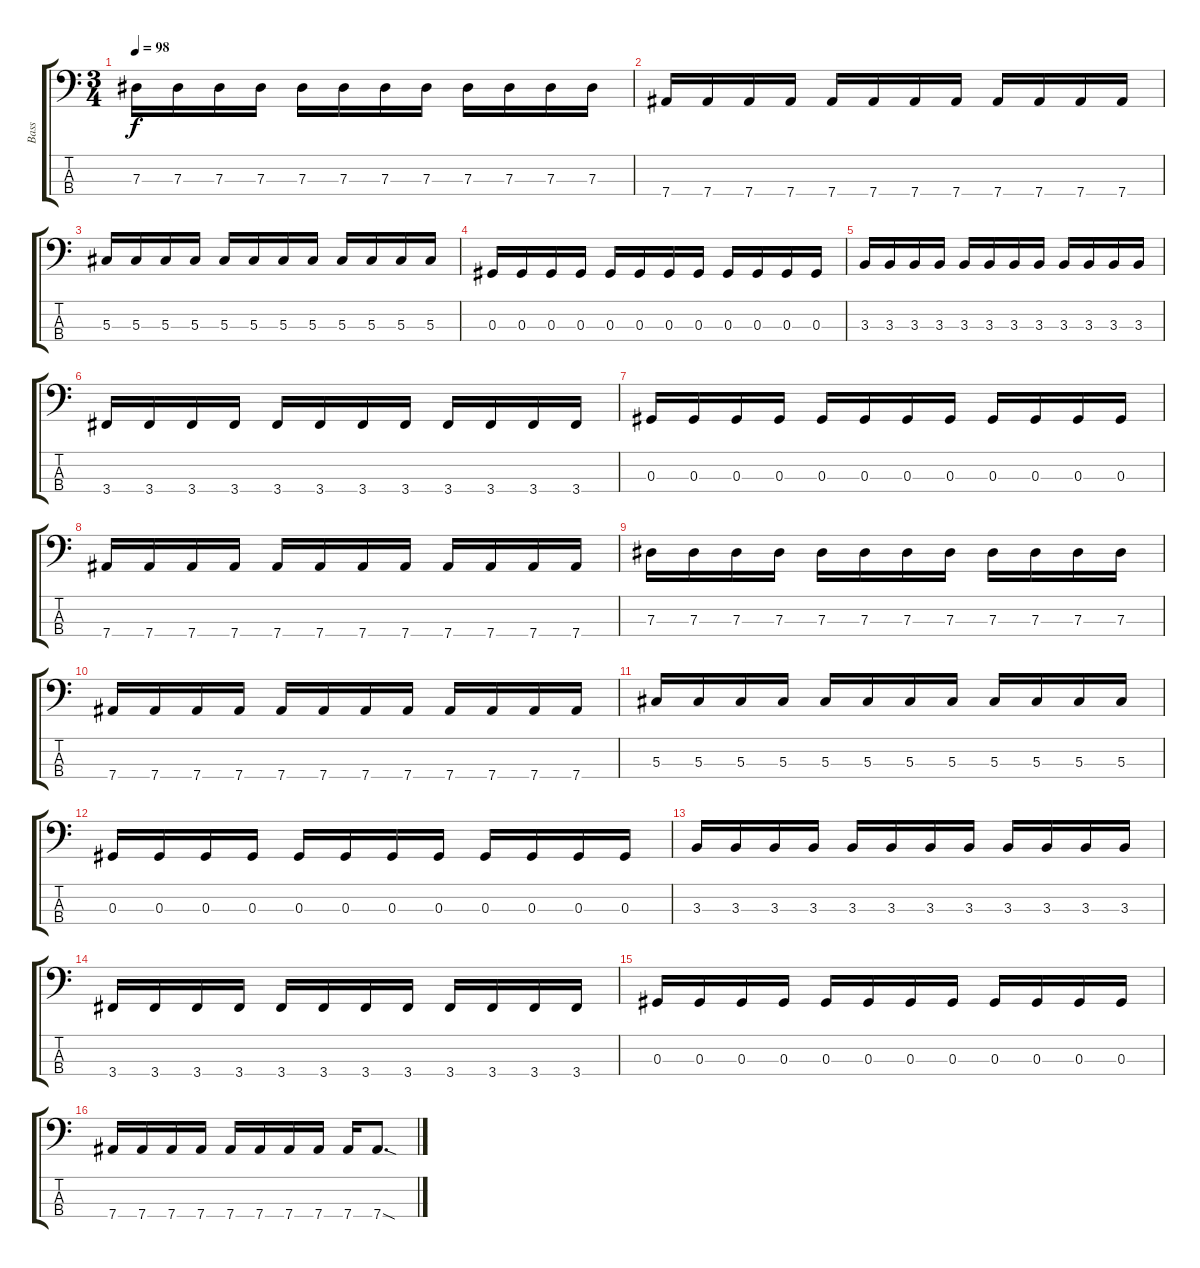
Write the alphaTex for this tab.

\track ("Bass" "Bass") {instrument electricbassfinger}
\staff {score tabs}
\tuning (Gb2 Db2 Ab1 Eb1) {hide}
\ts (3 4)
\tempo 98
\clef f4
\ks c
7.3.16{dy f} 7.3.16 7.3.16 7.3.16 7.3.16 7.3.16 7.3.16 7.3.16 7.3.16 7.3.16 7.3.16 7.3.16 |
7.4.16 7.4.16 7.4.16 7.4.16 7.4.16 7.4.16 7.4.16 7.4.16 7.4.16 7.4.16 7.4.16 7.4.16 |
5.3.16 5.3.16 5.3.16 5.3.16 5.3.16 5.3.16 5.3.16 5.3.16 5.3.16 5.3.16 5.3.16 5.3.16 |
0.3.16 0.3.16 0.3.16 0.3.16 0.3.16 0.3.16 0.3.16 0.3.16 0.3.16 0.3.16 0.3.16 0.3.16 |
3.3.16 3.3.16 3.3.16 3.3.16 3.3.16 3.3.16 3.3.16 3.3.16 3.3.16 3.3.16 3.3.16 3.3.16 |
3.4.16 3.4.16 3.4.16 3.4.16 3.4.16 3.4.16 3.4.16 3.4.16 3.4.16 3.4.16 3.4.16 3.4.16 |
0.3.16 0.3.16 0.3.16 0.3.16 0.3.16 0.3.16 0.3.16 0.3.16 0.3.16 0.3.16 0.3.16 0.3.16 |
7.4.16 7.4.16 7.4.16 7.4.16 7.4.16 7.4.16 7.4.16 7.4.16 7.4.16 7.4.16 7.4.16 7.4.16 |
7.3.16 7.3.16 7.3.16 7.3.16 7.3.16 7.3.16 7.3.16 7.3.16 7.3.16 7.3.16 7.3.16 7.3.16 |
7.4.16 7.4.16 7.4.16 7.4.16 7.4.16 7.4.16 7.4.16 7.4.16 7.4.16 7.4.16 7.4.16 7.4.16 |
5.3.16 5.3.16 5.3.16 5.3.16 5.3.16 5.3.16 5.3.16 5.3.16 5.3.16 5.3.16 5.3.16 5.3.16 |
0.3.16 0.3.16 0.3.16 0.3.16 0.3.16 0.3.16 0.3.16 0.3.16 0.3.16 0.3.16 0.3.16 0.3.16 |
3.3.16 3.3.16 3.3.16 3.3.16 3.3.16 3.3.16 3.3.16 3.3.16 3.3.16 3.3.16 3.3.16 3.3.16 |
3.4.16 3.4.16 3.4.16 3.4.16 3.4.16 3.4.16 3.4.16 3.4.16 3.4.16 3.4.16 3.4.16 3.4.16 |
0.3.16 0.3.16 0.3.16 0.3.16 0.3.16 0.3.16 0.3.16 0.3.16 0.3.16 0.3.16 0.3.16 0.3.16 |
7.4.16 7.4.16 7.4.16 7.4.16 7.4.16 7.4.16 7.4.16 7.4.16 7.4.16 7.4{sod}.8{d}
